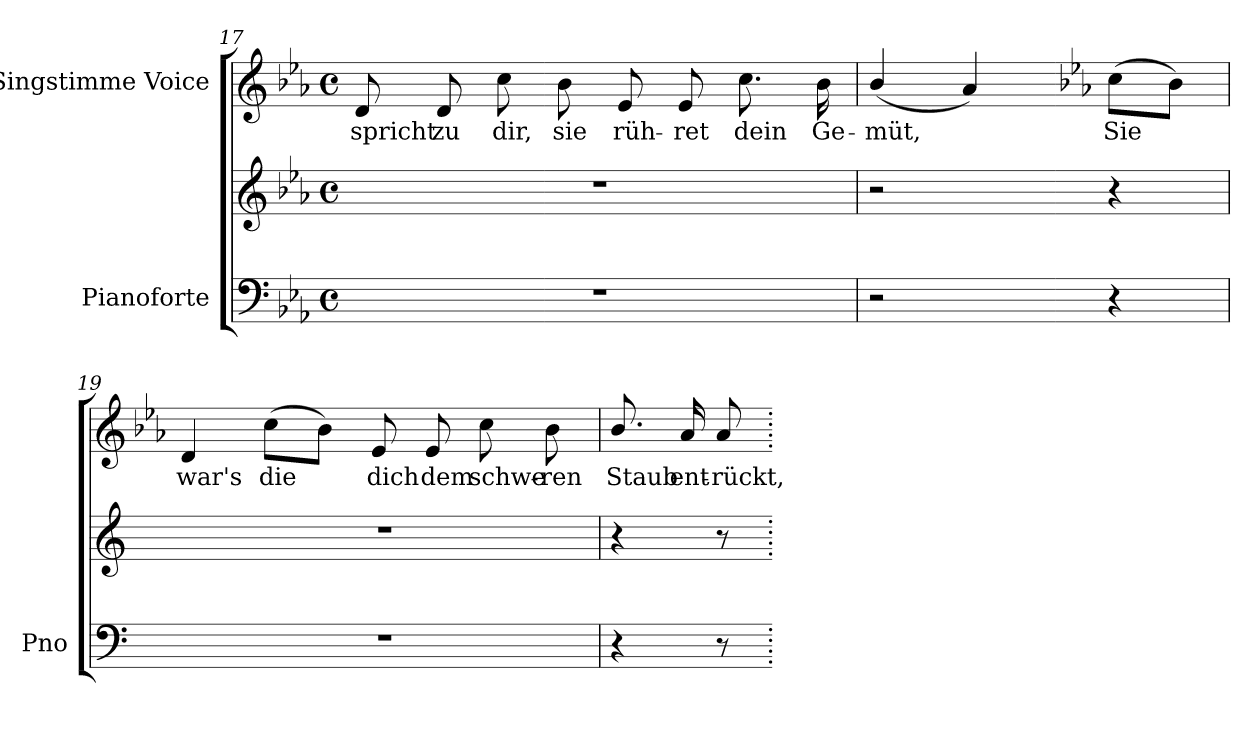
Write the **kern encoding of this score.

**kern	**kern	**kern	**text
*part2	*part2	*part1	*part1
*staff3	*staff2	*staff1	*staff1
*I"Pianoforte	*	*I"Singstimme Voice	*
*I'Pno	*	*	*
*clefF4	*clefG2	*clefG2	*
*k[b-e-a-]	*k[b-e-a-]	*k[b-e-a-]	*
*M4/4	*M4/4	*M4/4	*
*met(c)	*met(c)	*met(c)	*
=17	=17	=17	=17
1r	1r	8d/	spricht
.	.	8d/	zu
.	.	8cc\	dir,
.	.	8b-\	sie
.	.	8e-/	rüh-
.	.	8e-/	-ret
.	.	8.cc\	dein
.	.	16b-\	Ge-
=18	=18	=18	=18
2r	2r	(4b-/	-müt,
.	.	4a-/)	.
=18X1-	=18X1-	=18X1-	=18X1-
*k[]	*k[]	*k[b-e-a-]	*
4r	4r	(8cc\L	Sie
.	.	8b-\J)	.
=19	=19	=19	=19
1r	1r	4d/	war's
.	.	(8cc\L	die
.	.	8b-\J)	.
.	.	8e-/	dich
.	.	8e-/	dem
.	.	8cc\	schwe-
.	.	8b-\	-ren
=20	=20	=20	=20
4r	4r	8.b-/	Staub
.	.	16a-/	ent-
8r	8r	8a-/	-rückt,
=.	=.	=.	=.
*-	*-	*-	*-
